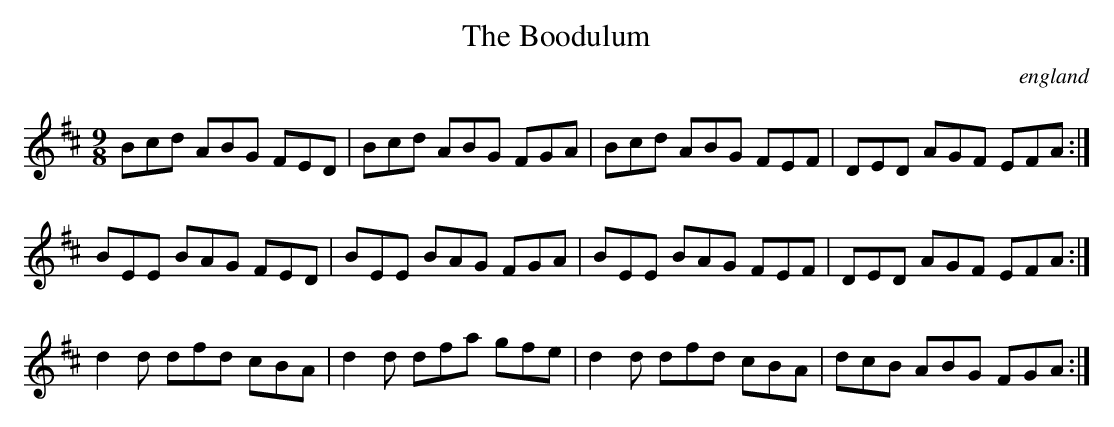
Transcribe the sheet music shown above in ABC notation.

X:1
T:The Boodulum
O:england
M:9/8
L:1/8
K:D
Bcd ABG FED|Bcd ABG FGA|Bcd ABG FEF|DED AGF EFA:|]
BEE BAG FED|BEE BAG FGA|BEE BAG FEF|DED AGF EFA:|]
d2 d dfd cBA|d2 d dfa gfe|d2 d dfd cBA|dcB ABG FGA:|]
